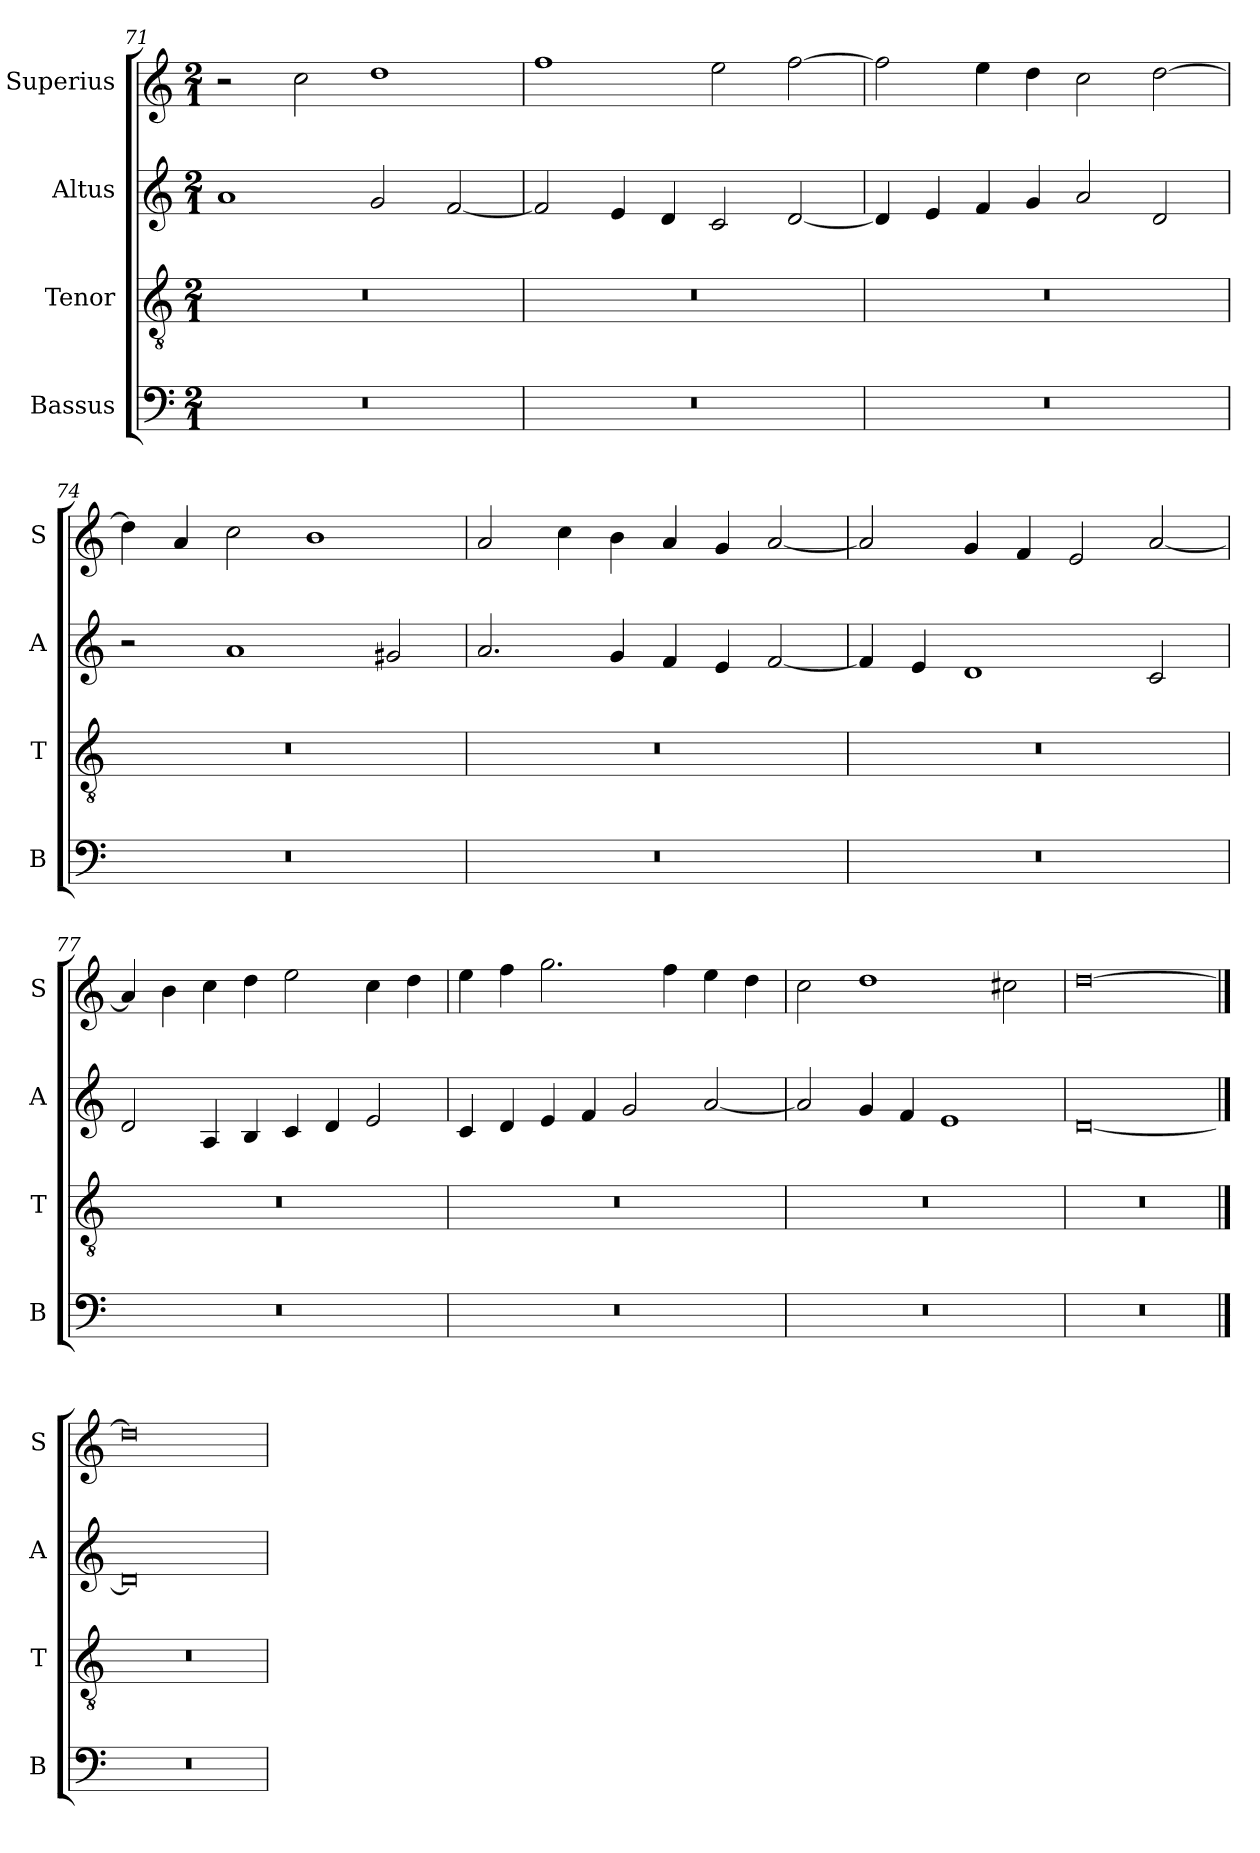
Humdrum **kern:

**kern	**kern	**kern	**kern
*part4	*part3	*part2	*part1
*staff4	*staff3	*staff2	*staff1
*I"Bassus	*I"Tenor	*I"Altus	*I"Superius
*I'B	*I'T	*I'A	*I'S
*clefF4	*clefGv2	*clefG2	*clefG2
*k[]	*k[]	*k[]	*k[]
*C:	*C:	*C:	*C:
*M2/1	*M2/1	*M2/1	*M2/1
=71	=71	=71	=71
0r	0r	1a	2r
.	.	.	2cc
.	.	2g	1dd
.	.	[2f	.
=72	=72	=72	=72
0r	0r	2f]	1ff
.	.	4e	.
.	.	4d	.
.	.	2c	2ee
.	.	[2d	[2ff
=73	=73	=73	=73
0r	0r	4d]	2ff]
.	.	4e	.
.	.	4f	4ee
.	.	4g	4dd
.	.	2a	2cc
.	.	2d	[2dd
=74	=74	=74	=74
0r	0r	2r	4dd]
.	.	.	4a
.	.	1a	2cc
.	.	.	1b
.	.	2g#X	.
=75	=75	=75	=75
0r	0r	2.a	2a
.	.	.	4cc
.	.	4g	4b
.	.	4f	4a
.	.	4e	4g
.	.	[2f	[2a
=76	=76	=76	=76
0r	0r	4f]	2a]
.	.	4e	.
.	.	1d	4g
.	.	.	4f
.	.	.	2e
.	.	2c	[2a
=77	=77	=77	=77
0r	0r	2d	4a]
.	.	.	4b
.	.	4A	4cc
.	.	4B	4dd
.	.	4c	2ee
.	.	4d	.
.	.	2e	4cc
.	.	.	4dd
=78	=78	=78	=78
0r	0r	4c	4ee
.	.	4d	4ff
.	.	4e	2.gg
.	.	4f	.
.	.	2g	.
.	.	.	4ff
.	.	[2a	4ee
.	.	.	4dd
=79	=79	=79	=79
0r	0r	2a]	2cc
.	.	4g	1dd
.	.	4f	.
.	.	1e	.
.	.	.	2cc#X
=80	=80	=80	=80
0r	0r	[0d	[0dd
==81	==81	==81	==81
0r	0r	0d]	0dd]
=	=	=	=
*-	*-	*-	*-
